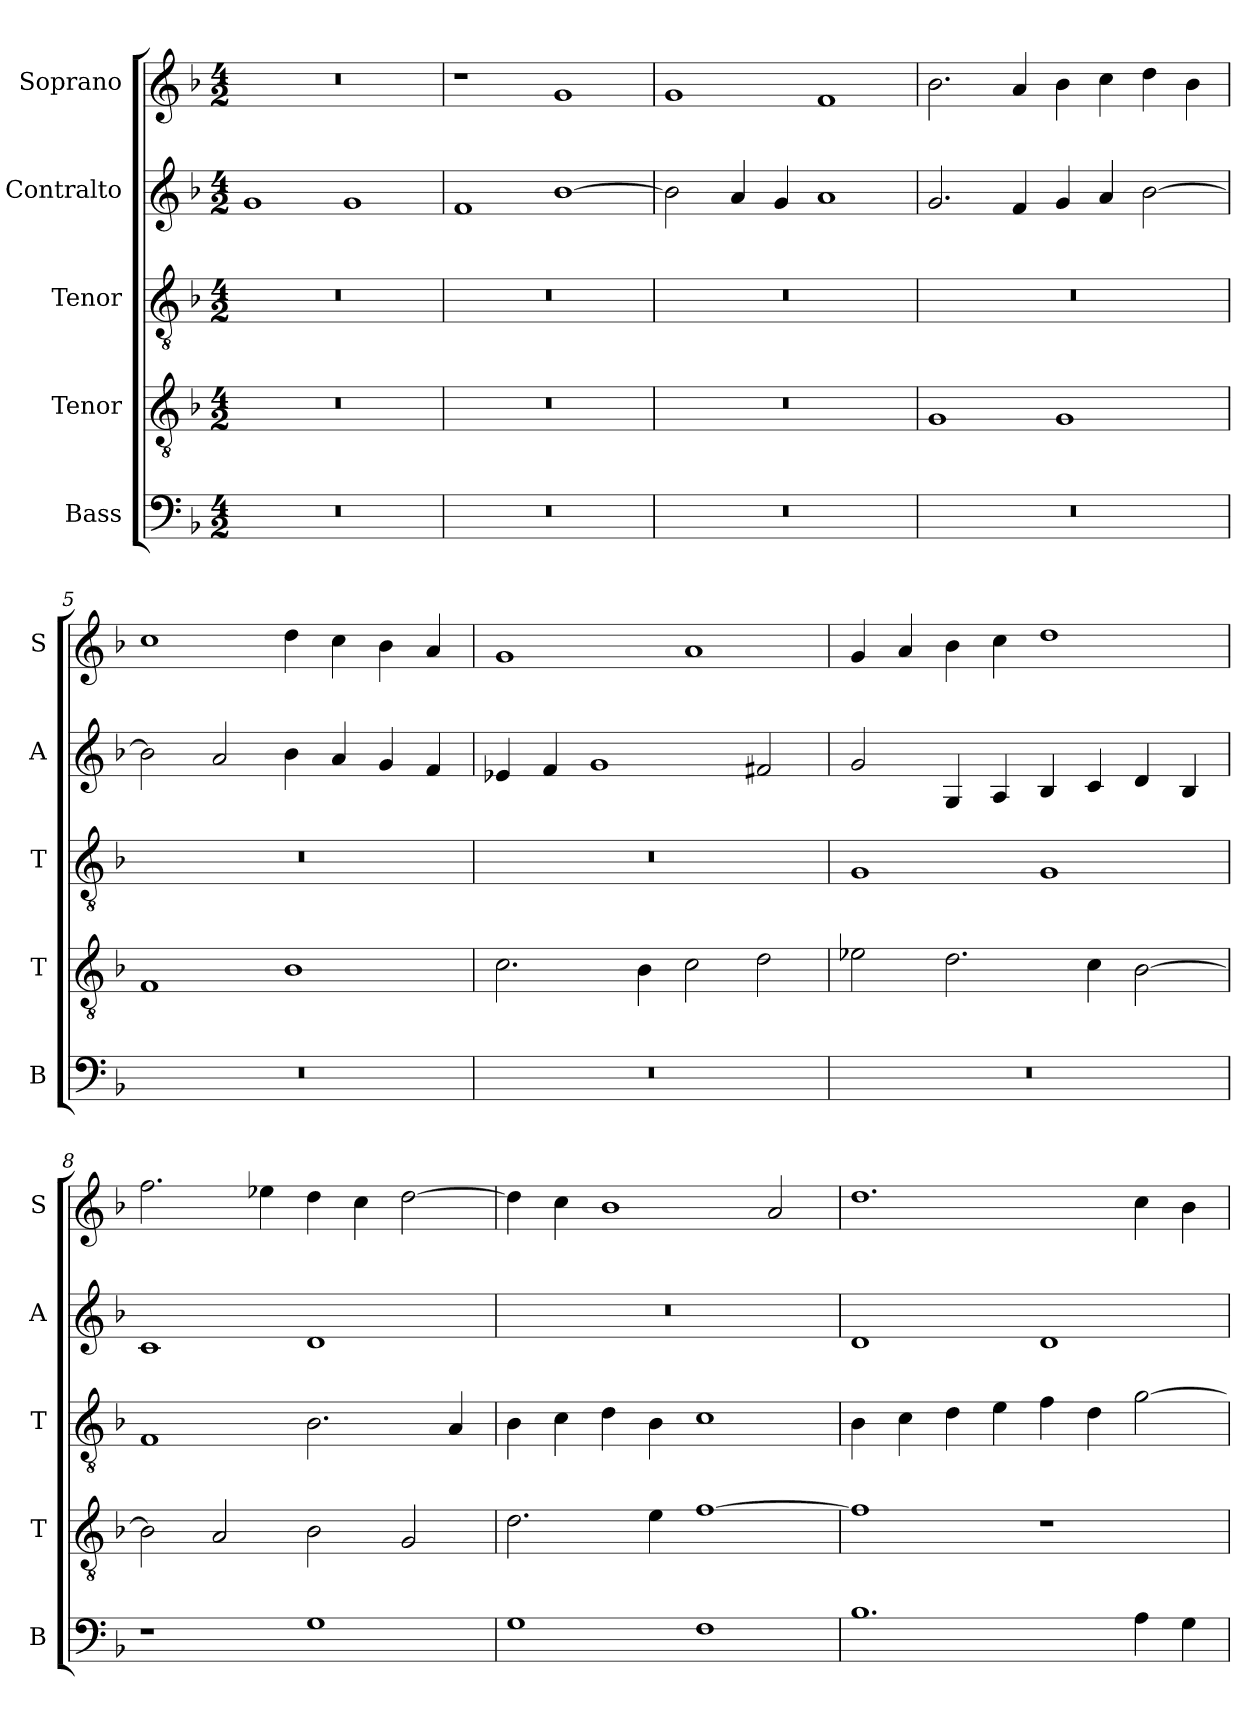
**kern	**kern	**kern	**kern	**kern
*part5	*part4	*part3	*part2	*part1
*staff5	*staff4	*staff3	*staff2	*staff1
*I"Bass	*I"Tenor	*I"Tenor	*I"Contralto	*I"Soprano
*I'B	*I'T	*I'T	*I'A	*I'S
*clefF4	*clefGv2	*clefGv2	*clefG2	*clefG2
*k[b-]	*k[b-]	*k[b-]	*k[b-]	*k[b-]
*G:dor	*G:dor	*G:dor	*G:dor	*G:dor
*M4/2	*M4/2	*M4/2	*M4/2	*M4/2
=1	=1	=1	=1	=1
0r	0r	0r	1g	0r
.	.	.	1g	.
=2	=2	=2	=2	=2
0r	0r	0r	1f	1r
.	.	.	[1b-	1g
=3	=3	=3	=3	=3
0r	0r	0r	2b-]	1g
.	.	.	4a	.
.	.	.	4g	.
.	.	.	1a	1f
=4	=4	=4	=4	=4
0r	1G	0r	2.g	2.b-
.	.	.	4f	4a
.	1G	.	4g	4b-
.	.	.	4a	4cc
.	.	.	[2b-	4dd
.	.	.	.	4b-
=5	=5	=5	=5	=5
0r	1F	0r	2b-]	1cc
.	.	.	2a	.
.	1B-	.	4b-	4dd
.	.	.	4a	4cc
.	.	.	4g	4b-
.	.	.	4f	4a
=6	=6	=6	=6	=6
0r	2.c	0r	4e-X	1g
.	.	.	4f	.
.	.	.	1g	.
.	4B-	.	.	.
.	2c	.	.	1a
.	2d	.	2f#X	.
=7	=7	=7	=7	=7
0r	2e-X	1G	2g	4g
.	.	.	.	4a
.	2.d	.	4G	4b-
.	.	.	4A	4cc
.	.	1G	4B-	1dd
.	4c	.	4c	.
.	[2B-	.	4d	.
.	.	.	4B-	.
=8	=8	=8	=8	=8
1r	2B-]	1F	1c	2.ff
.	2A	.	.	.
.	.	.	.	4ee-X
1G	2B-	2.B-	1d	4dd
.	.	.	.	4cc
.	2G	.	.	[2dd
.	.	4A	.	.
=9	=9	=9	=9	=9
1G	2.d	4B-	0r	4dd]
.	.	4c	.	4cc
.	.	4d	.	1b-
.	4e	4B-	.	.
1F	[1f	1c	.	.
.	.	.	.	2a
=10	=10	=10	=10	=10
1.B-	1f]	4B-	1d	1.dd
.	.	4c	.	.
.	.	4d	.	.
.	.	4e	.	.
.	1r	4f	1d	.
.	.	4d	.	.
4A	.	[2g	.	4cc
4G	.	.	.	4b-
=	=	=	=	=
*-	*-	*-	*-	*-
